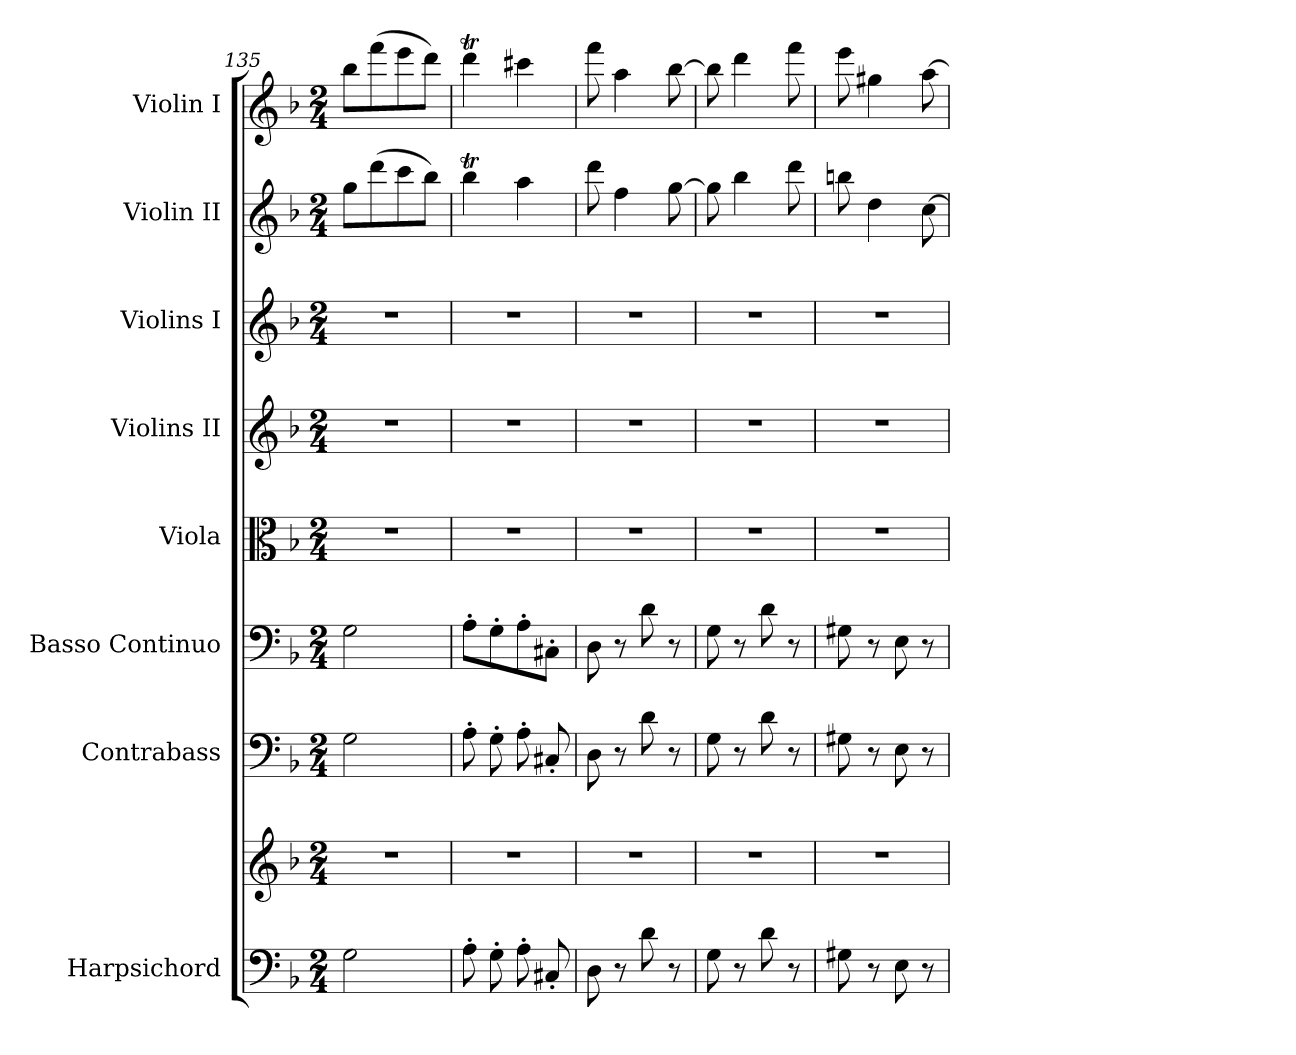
**kern	**kern	**kern	**kern	**kern	**kern	**kern	**kern	**kern
*part8	*part8	*part7	*part6	*part5	*part4	*part3	*part2	*part1
*staff9	*staff8	*staff7	*staff6	*staff5	*staff4	*staff3	*staff2	*staff1
*I"Harpsichord	*	*I"Contrabass	*I"Basso Continuo	*I"Viola	*I"Violins II	*I"Violins I	*I"Violin II	*I"Violin I
*I'Hch.	*	*I'Cb.	*I'B.C.	*I'Vla.	*I'Vlns. II	*I'Vlns. I	*I'Vln. II	*I'Vln. I
*clefF4	*clefG2	*clefF4	*clefF4	*clefC3	*clefG2	*clefG2	*clefG2	*clefG2
*	*	*ITrd7c12	*	*	*	*	*	*
*k[b-]	*k[b-]	*k[b-]	*k[b-]	*k[b-]	*k[b-]	*k[b-]	*k[b-]	*k[b-]
*M2/4	*M2/4	*M2/4	*M2/4	*M2/4	*M2/4	*M2/4	*M2/4	*M2/4
=135	=135	=135	=135	=135	=135	=135	=135	=135
2G\	2r	2GG\	2G\	2r	2r	2r	8gg\L	8bb-\L
.	.	.	.	.	.	.	(>8ddd\	(>8fff\
.	.	.	.	.	.	.	8ccc\	8eee\
.	.	.	.	.	.	.	8bb-\J)	8ddd\J)
!!LO:PB:g=z
=136	=136	=136	=136	=136	=136	=136	=136	=136
8A'\	2r	8AA'\	8A'\L	2r	2r	2r	4bb-T\	4dddT\
8G'\	.	8GG'\	8G'\	.	.	.	.	.
8A'\	.	8AA'\	8A'\	.	.	.	4aa\	4ccc#X\
8C#X'/	.	8CC#X'/	8C#X'\J	.	.	.	.	.
=137	=137	=137	=137	=137	=137	=137	=137	=137
8D\	2r	8DD\	8D\	2r	2r	2r	8ddd\	8fff\
8r	.	8r	8r	.	.	.	4ff\	4aa\
8d\	.	8D\	8d\	.	.	.	.	.
8r	.	8r	8r	.	.	.	[8gg\	[8bb-\
=138	=138	=138	=138	=138	=138	=138	=138	=138
8G\	2r	8GG\	8G\	2r	2r	2r	8gg\]	8bb-\]
8r	.	8r	8r	.	.	.	4bb-\	4ddd\
8d\	.	8D\	8d\	.	.	.	.	.
8r	.	8r	8r	.	.	.	8ddd\	8fff\
=139	=139	=139	=139	=139	=139	=139	=139	=139
8G#X\	2r	8GG#X\	8G#X\	2r	2r	2r	8bbn\	8eee\
8r	.	8r	8r	.	.	.	4dd\	4gg#X\
8E\	.	8EE\	8E\	.	.	.	.	.
8r	.	8r	8r	.	.	.	[8cc\	[8aa\
=	=	=	=	=	=	=	=	=
*-	*-	*-	*-	*-	*-	*-	*-	*-
